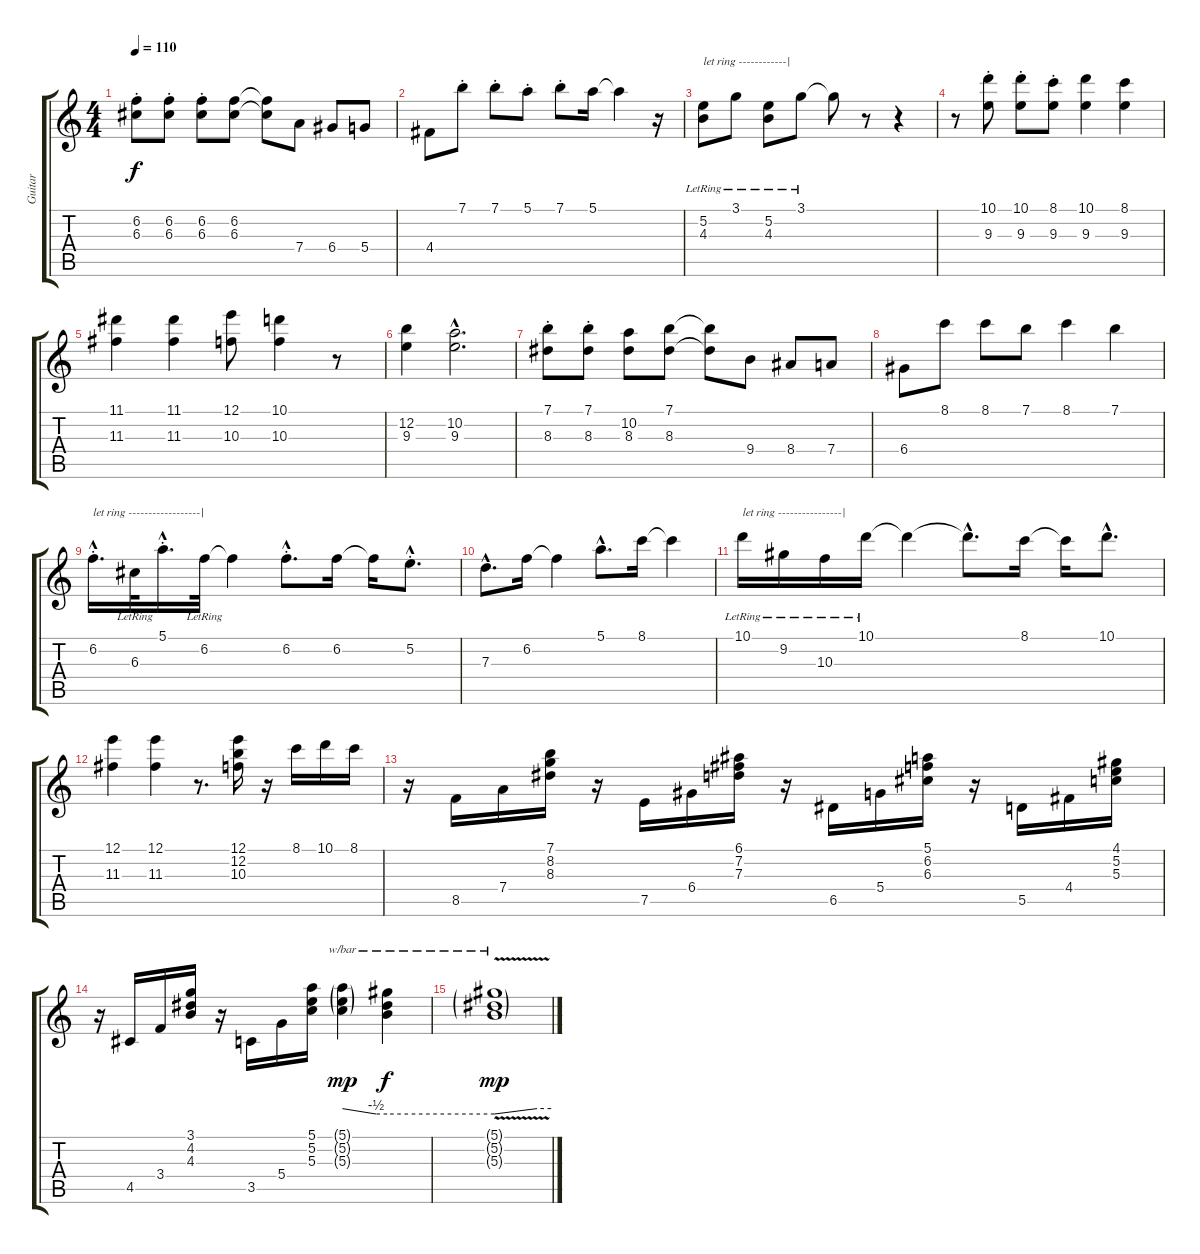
\track ("Guitar" "Guitar") {instrument electricguitarjazz}
\staff {score tabs}
\tuning (E4 B3 G3 D3 A2 E2) {hide}
\ts (4 4)
\tempo 110
\clef g2
\ks c
(6.2{st} 6.3).8{dy f} (6.2{st} 6.3).8 (6.2{st} 6.3).8 (6.2 6.3).8 (6.2{t} 6.3{t}).8 7.4.8 6.4.8 5.4.8 |
4.4.8 7.1{st}.8 7.1{st}.8 5.1{st}.8 7.1{st}.8 5.1.16 5.1{t}.4 r.16 |
(5.2{lr} 4.3{lr}).8{txt "let ring ------------|"} 3.1{lr}.8 (5.2{lr} 4.3{lr}).8 3.1{lr}.8 3.1{t}.8 r.8 r.4 |
r.8 (10.1{st} 9.3).8 (10.1{st} 9.3).8 (8.1{st} 9.3).8 (10.1 9.3).4 (8.1 9.3).4 |
(11.1 11.3).4 (11.1 11.3).4 (12.1 10.3).8 (10.1 10.3).4 r.8 |
(12.2 9.3).4 (10.2{hac} 9.3{hac}).2{d} |
(7.1{st} 8.3).8 (7.1{st} 8.3).8 (10.2 8.3).8 (7.1 8.3).8 (7.1{t} 8.3{t}).8 9.4.8 8.4.8 7.4.8 |
6.4.8 8.1.8 8.1.8 7.1.8 8.1.4 7.1.4 |
6.2{hac st}.16{d txt "let ring ------------------|"} 6.3{lr}.32 5.1{hac st}.16{d} 6.2{lr}.32 6.2{t}.4 6.2{hac st}.8{d} 6.2.16 6.2{t}.16 5.2{hac st}.8{d} |
7.3{hac}.8{d} 6.2.16 6.2{t}.4 5.1{hac}.8{d} 8.1.16 8.1{t}.4 |
10.1{lr}.16{txt "let ring ----------------|"} 9.2{lr}.16 10.3{lr}.16 10.1{lr}.16 10.1{t}.4 10.1{hac t}.8{d} 8.1.16 8.1{t}.16 10.1{hac}.8{d} |
(12.1 11.3).4 (12.1 11.3).4 r.8{d} (12.1 12.2 10.3).16 r.16 8.1.16 10.1.16 8.1.16 |
r.16 8.5.16 7.4.16 (7.1 8.2 8.3).16 r.16 7.5.16 6.4.16 (6.1 7.2 7.3).16 r.16 6.5.16 5.4.16 (5.1 6.2 6.3).16 r.16 5.5.16 4.4.16 (4.1 5.2 5.3).16 |
r.16 4.5.16 3.4.16 (3.1 4.2 4.3).16 r.16 3.5.16 5.4.16 (5.1 5.2 5.3).16 (5.1{g} 5.2{g} 5.3{g}).4{tbe (custom default 0 0 45 -2 60 -2) dy mp} (5.1{t} 5.2{t} 5.3{t}).4{tbe (hold default 0 -2 60 -2) dy f} |
(5.1{v g} 5.2{v g} 5.3{v g}).1{tbe (custom default 0 -2 45 0 60 0) dy mp}
